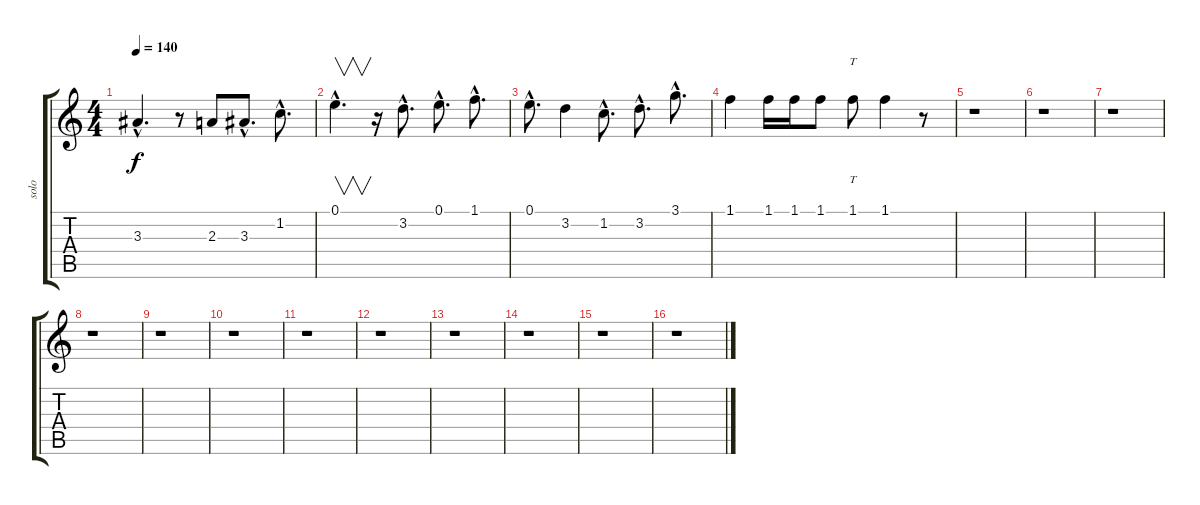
\track ("solo" "solo") {instrument distortionguitar}
\staff {score tabs}
\tuning (E4 B3 G3 D3 A2 E2) {hide}
\ts (4 4)
\tempo 140
\clef g2
\ks c
3.3{hac}.4{d dy f} r.8 2.3.8 3.3{hac}.8{d} 1.2{hac}.8{d} |
0.1{hac}.4{v d} r.16 3.2{hac}.8{d} 0.1{hac}.8{d} 1.1{hac}.8{d} |
0.1{hac}.8{d} 3.2.4 1.2{hac}.8{d} 3.2{hac}.8{d} 3.1{hac}.8{d} |
1.1.4 1.1.16 1.1.16 1.1.8 1.1.8{tt} 1.1.4 r.8 |
r.1 |
r.1 |
r.1 |
r.1 |
r.1 |
r.1 |
r.1 |
r.1 |
r.1 |
r.1 |
r.1 |
r.1
